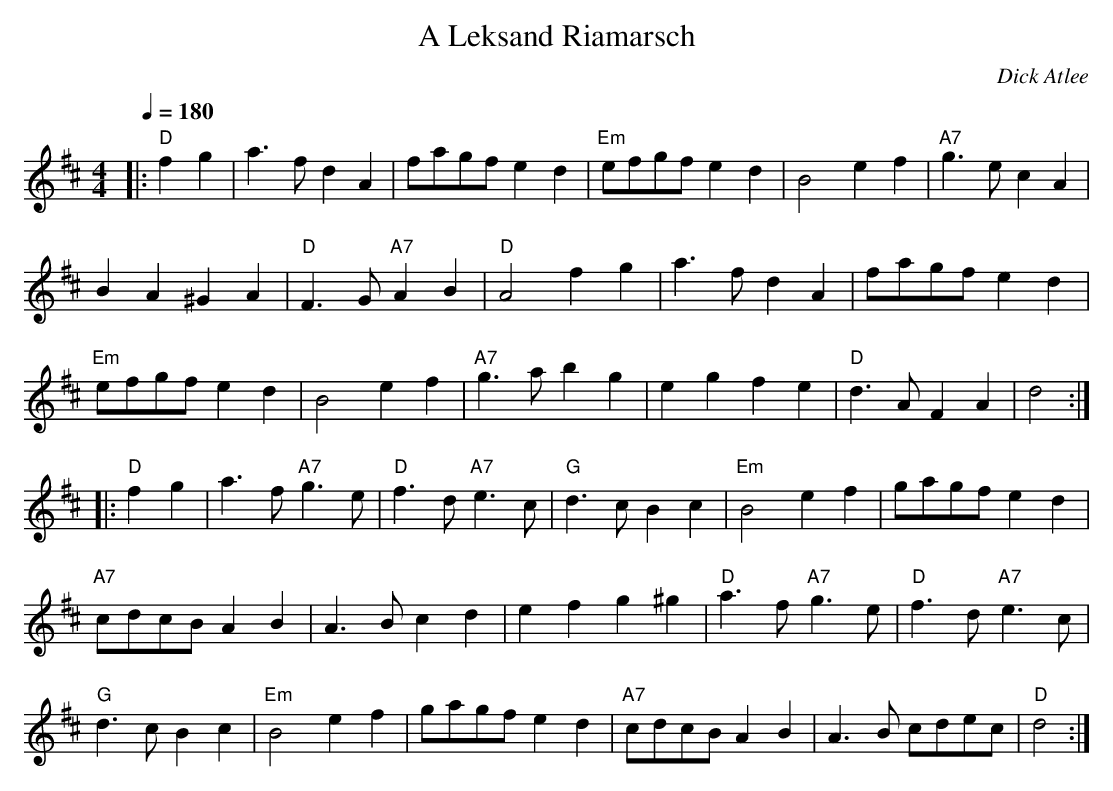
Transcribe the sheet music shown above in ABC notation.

X:1
T:A Leksand Riamarsch
M:4/4
L:1/4
Q:1/4=180
C:Dick Atlee
K:D
|: "D" f g | a>f d A | f/2a/2g/2f/2 e d | "Em" e/2f/2g/2f/2 e d |
B2 e f | "A7" g>e c A | !
B A ^G A | "D" F>G "A7" A B | "D" A2 f g |
a>f d A | f/2a/2g/2f/2 e d | !
"Em" e/2f/2g/2f/2 e d | B2 e f | "A7" g>a b g |
e g f e | "D" d>A F A | d2 :| !
|: "D" f g | a>f "A7" g>e | "D" f>d "A7" e>c | "G" d>c B c |
"Em" B2 e f | g/2a/2g/2f/2 e d | !
"A7" c/2d/2c/2B/2 A B | A>B c d | e f g ^g | "D" a>f "A7" g>e |
"D" f>d "A7" e>c | !
"G" d>c B c | "Em" B2 e f | g/2a/2g/2f/2 e d |
"A7" c/2d/2c/2B/2 A B | A>B c/2d/2e/2c/2 | "D" d2 :|
